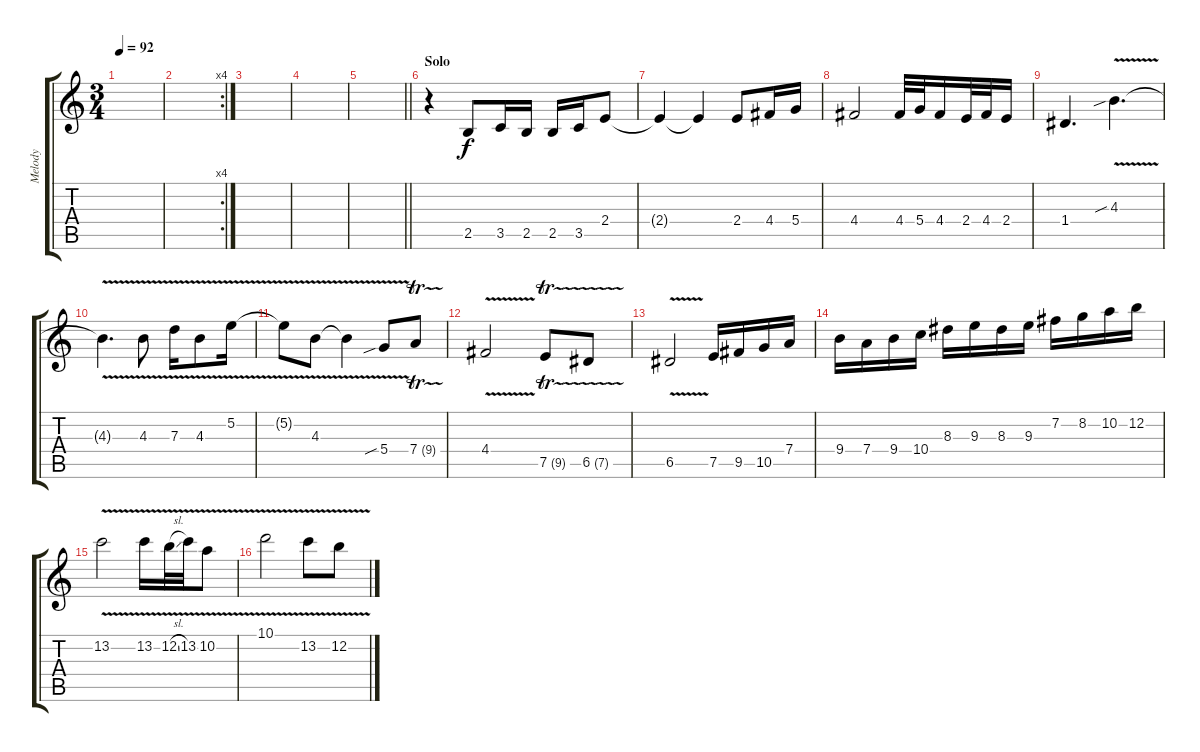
\track ("Melody" "Melody") {instrument acousticguitarsteel}
\staff {score tabs}
\tuning (E4 B3 G3 D3 A2 E2) {hide}
\ts (3 4)
\tempo 92
\clef g2
\ks c
|
\rc 4
|
|
|
\barLineRight lightlight
|
\section ("" "Solo")
r.4 2.5.8 3.5.16 2.5.16 2.5.16 3.5.16 2.4.8 |
2.4{t}.4 2.4{t}.4 2.4.8 4.4.16 5.4.16 |
4.4.2 4.4.32 5.4.32 4.4.16 2.4.32 4.4.32 2.4.16 |
1.4.4{d} 4.3{v sib}.4{d} |
4.3{t}.4{d} 4.3{v}.8 7.3{v}.16 4.3{v}.8 5.2{v}.16 |
5.2{t}.8 4.3{v}.8 4.3{t}.4 5.4{v sib}.8 7.4{tr (9 64)}.8 |
4.4{v}.2 7.5{tr (9 32)}.8 6.5{tr (7 32)}.8 |
6.5{v}.2 7.5.16 9.5.16 10.5.16 7.4.16 |
9.4.16 7.4.16 9.4.16 10.4.16 8.3.16 9.3.16 8.3.16 9.3.16 7.2.16 8.2.16 10.2.16 12.2.16 |
13.2{v}.2 13.2{v}.16 12.2{v sl}.32 13.2{v}.32 10.2{v}.8 |
10.1{v}.2 13.2{v}.8 12.2{v}.8
